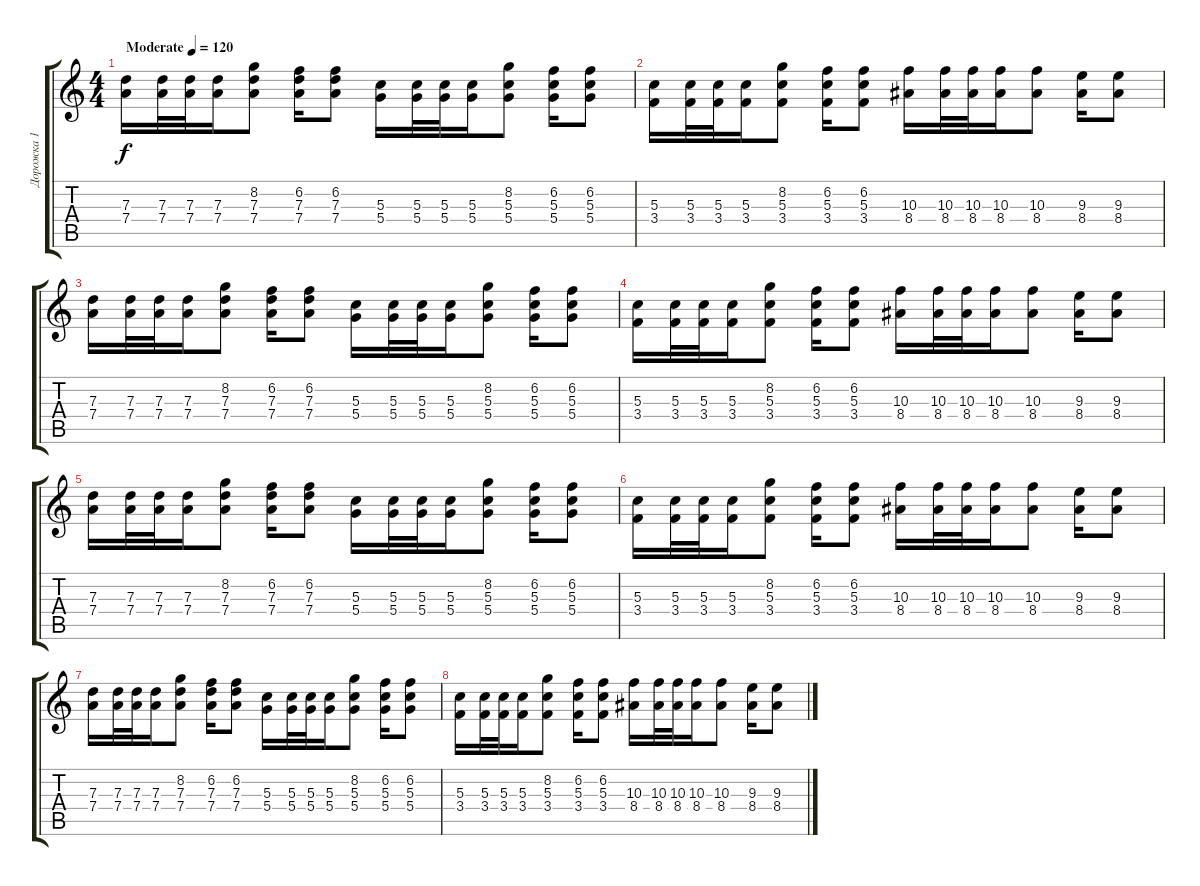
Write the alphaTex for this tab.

\track ("Дорожка 1" "Дорожка 1") {instrument distortionguitar}
\staff {score tabs}
\tuning (E4 B3 G3 D3 A2 D2) {hide}
\ts (4 4)
\tempo (120 "Moderate")
\clef g2
\ks c
(7.3 7.4).16{dy f instrument distortionguitar} (7.3 7.4).32 (7.3 7.4).32 (7.3 7.4).16 (8.2 7.3 7.4).8 (6.2 7.3 7.4).16 (6.2 7.3 7.4).8 (5.3 5.4).16 (5.3 5.4).32 (5.3 5.4).32 (5.3 5.4).16 (8.2 5.3 5.4).8 (6.2 5.3 5.4).16 (6.2 5.3 5.4).8 |
(5.3 3.4).16 (5.3 3.4).32 (5.3 3.4).32 (5.3 3.4).16 (8.2 5.3 3.4).8 (6.2 5.3 3.4).16 (6.2 5.3 3.4).8 (10.3 8.4).16 (10.3 8.4).32 (10.3 8.4).32 (10.3 8.4).16 (10.3 8.4).8 (9.3 8.4).16 (9.3 8.4).8 |
(7.3 7.4).16 (7.3 7.4).32 (7.3 7.4).32 (7.3 7.4).16 (8.2 7.3 7.4).8 (6.2 7.3 7.4).16 (6.2 7.3 7.4).8 (5.3 5.4).16 (5.3 5.4).32 (5.3 5.4).32 (5.3 5.4).16 (8.2 5.3 5.4).8 (6.2 5.3 5.4).16 (6.2 5.3 5.4).8 |
(5.3 3.4).16 (5.3 3.4).32 (5.3 3.4).32 (5.3 3.4).16 (8.2 5.3 3.4).8 (6.2 5.3 3.4).16 (6.2 5.3 3.4).8 (10.3 8.4).16 (10.3 8.4).32 (10.3 8.4).32 (10.3 8.4).16 (10.3 8.4).8 (9.3 8.4).16 (9.3 8.4).8 |
(7.3 7.4).16 (7.3 7.4).32 (7.3 7.4).32 (7.3 7.4).16 (8.2 7.3 7.4).8 (6.2 7.3 7.4).16 (6.2 7.3 7.4).8 (5.3 5.4).16 (5.3 5.4).32 (5.3 5.4).32 (5.3 5.4).16 (8.2 5.3 5.4).8 (6.2 5.3 5.4).16 (6.2 5.3 5.4).8 |
(5.3 3.4).16 (5.3 3.4).32 (5.3 3.4).32 (5.3 3.4).16 (8.2 5.3 3.4).8 (6.2 5.3 3.4).16 (6.2 5.3 3.4).8 (10.3 8.4).16 (10.3 8.4).32 (10.3 8.4).32 (10.3 8.4).16 (10.3 8.4).8 (9.3 8.4).16 (9.3 8.4).8 |
(7.3 7.4).16 (7.3 7.4).32 (7.3 7.4).32 (7.3 7.4).16 (8.2 7.3 7.4).8 (6.2 7.3 7.4).16 (6.2 7.3 7.4).8 (5.3 5.4).16 (5.3 5.4).32 (5.3 5.4).32 (5.3 5.4).16 (8.2 5.3 5.4).8 (6.2 5.3 5.4).16 (6.2 5.3 5.4).8 |
(5.3 3.4).16 (5.3 3.4).32 (5.3 3.4).32 (5.3 3.4).16 (8.2 5.3 3.4).8 (6.2 5.3 3.4).16 (6.2 5.3 3.4).8 (10.3 8.4).16 (10.3 8.4).32 (10.3 8.4).32 (10.3 8.4).16 (10.3 8.4).8 (9.3 8.4).16 (9.3 8.4).8
